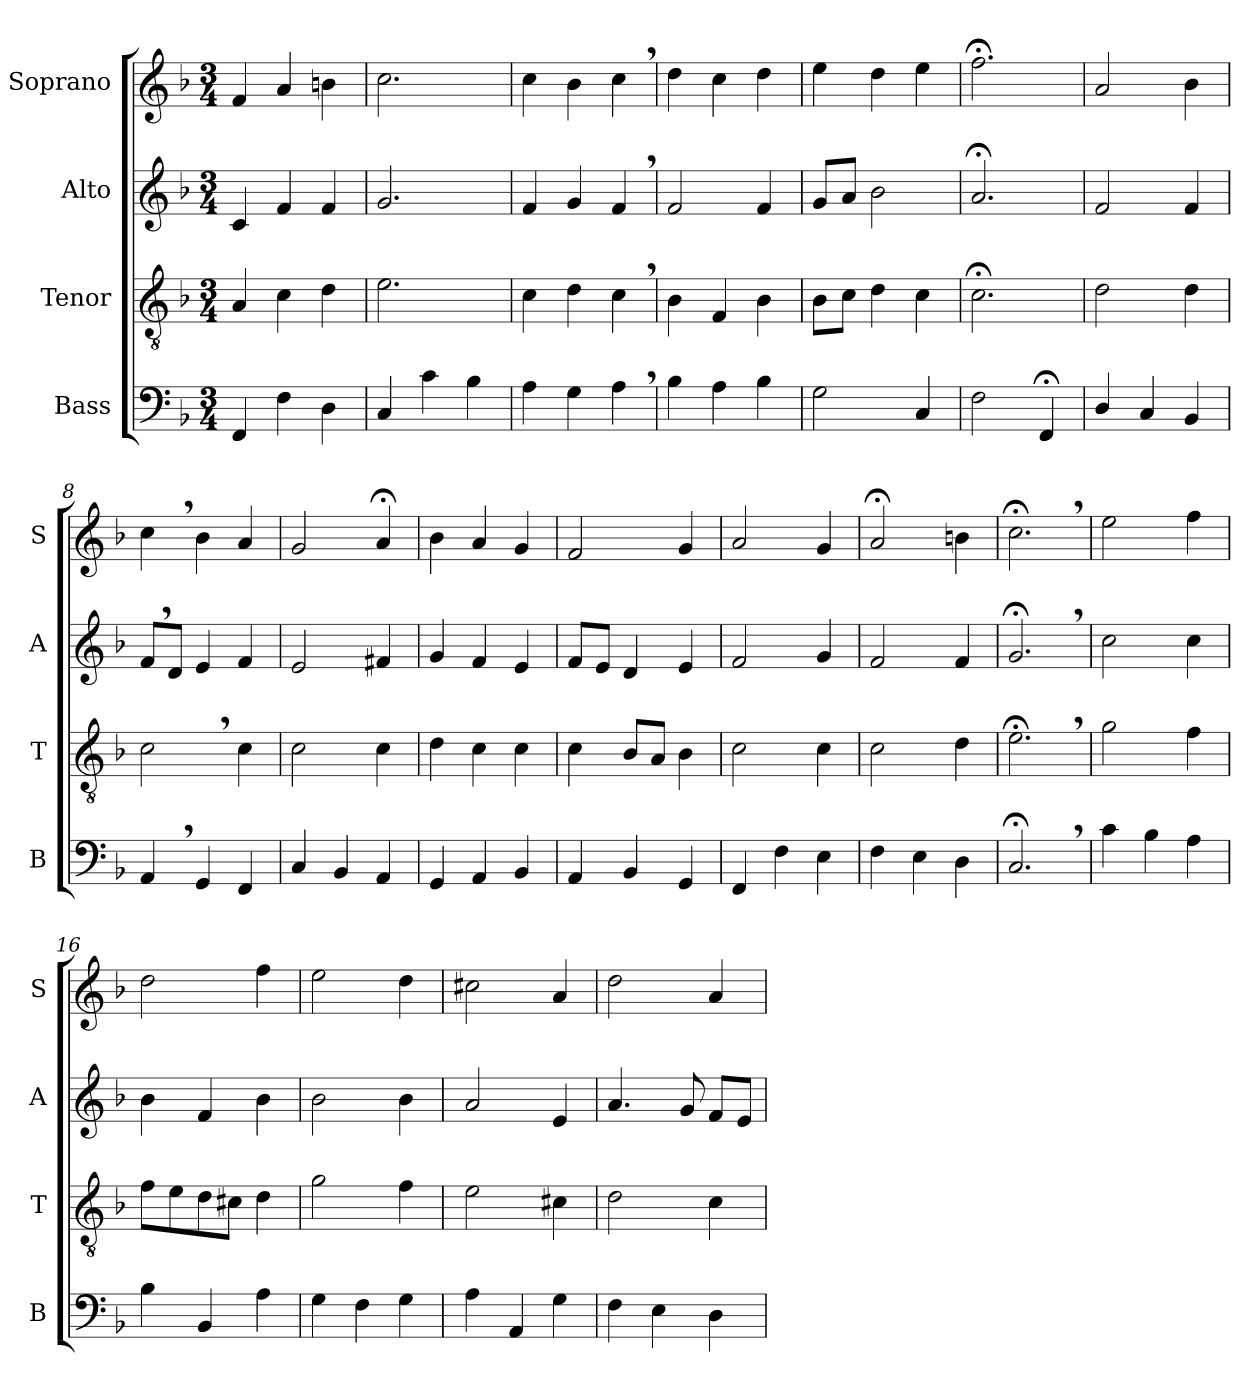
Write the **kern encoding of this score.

**kern	**kern	**kern	**kern
*part4	*part3	*part2	*part1
*staff4	*staff3	*staff2	*staff1
*I"Bass	*I"Tenor	*I"Alto	*I"Soprano
*I'B	*I'T	*I'A	*I'S
*clefF4	*clefGv2	*clefG2	*clefG2
*k[b-]	*k[b-]	*k[b-]	*k[b-]
*M3/4	*M3/4	*M3/4	*M3/4
=1	=1	=1	=1
4FF/	4A/	4c/	4f/
4F\	4c\	4f/	4a/
4D\	4d\	4f/	4bn\
=2	=2	=2	=2
4C/	2.e\	2.g/	2.cc\
4c\	.	.	.
4B-\	.	.	.
=3	=3	=3	=3
4A\	4c\	4f/	4cc:\
4G\	4d\	4g/	4b-\
4A,\	4c,\	4f,/	4cc,\
=4	=4	=4	=4
4B-\	4B-\	2f/	4dd\
4A\	4F/	.	4cc\
4B-\	4B-\	4f/	4dd\
=5	=5	=5	=5
2G\	8B-\L	8g/L	4ee\
.	8c\J	8a/J	.
.	4d\	2b-\	4dd\
4C/	4c\	.	4ee\
=6	=6	=6	=6
2F\	2.c;<\	2.a;</	2.ff;<\
4FF;</	.	.	.
=7	=7	=7	=7
4D/	2d\	2f/	2a/
4C/	.	.	.
4BB-/	4d\	4f/	4b-\
=8	=8	=8	=8
4AA,/	2c,\	8f,/L	4cc,\
.	.	8d/J	.
4GG/	.	4e/	4b-\
4FF/	4c\	4f/	4a/
=9	=9	=9	=9
4C/	2c\	2e/	2g/
4BB-/	.	.	.
4AA/	4c\	4f#X/	4a;</
=10	=10	=10	=10
4GG/	4d\	4g/	4b-\
4AA/	4c\	4f/	4a/
4BB-/	4c\	4e/	4g/
=11	=11	=11	=11
4AA/	4c\	8f/L	2f/
.	.	8e/J	.
4BB-/	8B-/L	4d/	.
.	8A/J	.	.
4GG/	4B-\	4e/	4g/
=12	=12	=12	=12
4FF/	2c\	2f/	2a/
4F\	.	.	.
4E\	4c\	4g/	4g/
=13	=13	=13	=13
4F\	2c\	2f/	2a;</
4E\	.	.	.
4D\	4d\	4f/	4bn\
=14	=14	=14	=14
2.C;<,/	2.e;<,\	2.g;<,/	2.cc;<,\
=15	=15	=15	=15
4c\	2g\	2cc\	2ee\
4B-\	.	.	.
4A\	4f\	4cc\	4ff\
=16	=16	=16	=16
4B-\	8f\L	4b-\	2dd\
.	8e\	.	.
4BB-/	8d\	4f/	.
.	8c#X\J	.	.
4A\	4d\	4b-\	4ff\
=17	=17	=17	=17
4G\	2g\	2b-\	2ee\
4F\	.	.	.
4G\	4f\	4b-\	4dd\
=18	=18	=18	=18
4A\	2e\	2a/	2cc#X\
4AA/	.	.	.
4G\	4c#X\	4e/	4a/
=19	=19	=19	=19
4F\	2d\	4.a/	2dd\
4E\	.	.	.
.	.	8g/	.
4D\	4c\	8f/L	4a/
.	.	8e/J	.
=	=	=	=
*-	*-	*-	*-
